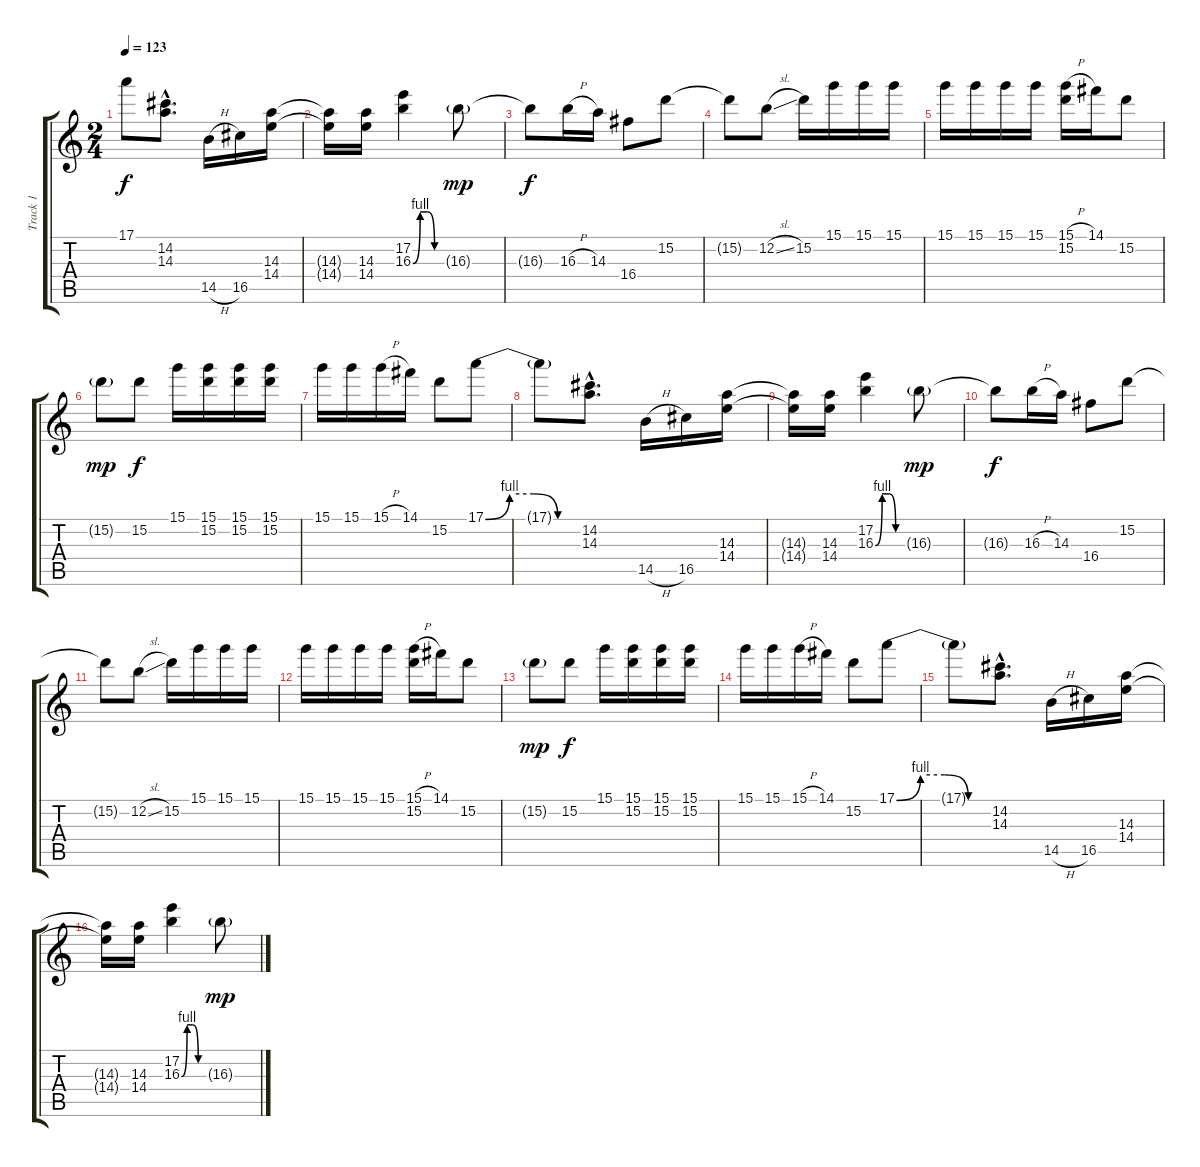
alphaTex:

\track ("Track 1" "Track 1") {instrument acousticguitarnylon}
\staff {score tabs}
\tuning (E4 B3 G3 D3 A2 E2) {hide}
\ts (2 4)
\tempo 123
\clef g2
\ks c
17.1{t}.8{dy f} (14.2{hac} 14.3{hac}).8{d} 14.5{h}.16 16.5.16 (14.3 14.4).16 |
(14.3{t} 14.4{t}).16 (14.3 14.4).16 (17.2 16.3{be (custom 0 0 15 4 30 4 45 0 60 0)}).4 16.3{g}.8{dy mp} |
16.3{t}.8{dy f} 16.3{h}.16 14.3.16 16.4.8 15.2.8 |
15.2{t}.8 12.2{sl}.8 15.2.16 15.1.16 15.1.16 15.1.16 |
15.1.16 15.1.16 15.1.16 15.1.16 (15.1{h} 15.2).16 14.1.16 15.2.8 |
15.2{g}.8{dy mp} 15.2.8{dy f} 15.1.16 (15.1 15.2).16 (15.1 15.2).16 (15.1 15.2).16 |
15.1.16 15.1.16 15.1{h}.16 14.1.16 15.2.8 17.1{be (custom 0 0 15 4 30 4 45 0 60 0)}.8 |
17.1{t}.8 (14.2{hac} 14.3{hac}).8{d} 14.5{h}.16 16.5.16 (14.3 14.4).16 |
(14.3{t} 14.4{t}).16 (14.3 14.4).16 (17.2 16.3{be (custom 0 0 15 4 30 4 45 0 60 0)}).4 16.3{g}.8{dy mp} |
16.3{t}.8{dy f} 16.3{h}.16 14.3.16 16.4.8 15.2.8 |
15.2{t}.8 12.2{sl}.8 15.2.16 15.1.16 15.1.16 15.1.16 |
15.1.16 15.1.16 15.1.16 15.1.16 (15.1{h} 15.2).16 14.1.16 15.2.8 |
15.2{g}.8{dy mp} 15.2.8{dy f} 15.1.16 (15.1 15.2).16 (15.1 15.2).16 (15.1 15.2).16 |
15.1.16 15.1.16 15.1{h}.16 14.1.16 15.2.8 17.1{be (custom 0 0 15 4 30 4 45 0 60 0)}.8 |
17.1{t}.8 (14.2{hac} 14.3{hac}).8{d} 14.5{h}.16 16.5.16 (14.3 14.4).16 |
(14.3{t} 14.4{t}).16 (14.3 14.4).16 (17.2 16.3{be (custom 0 0 15 4 30 4 45 0 60 0)}).4 16.3{g}.8{dy mp}
